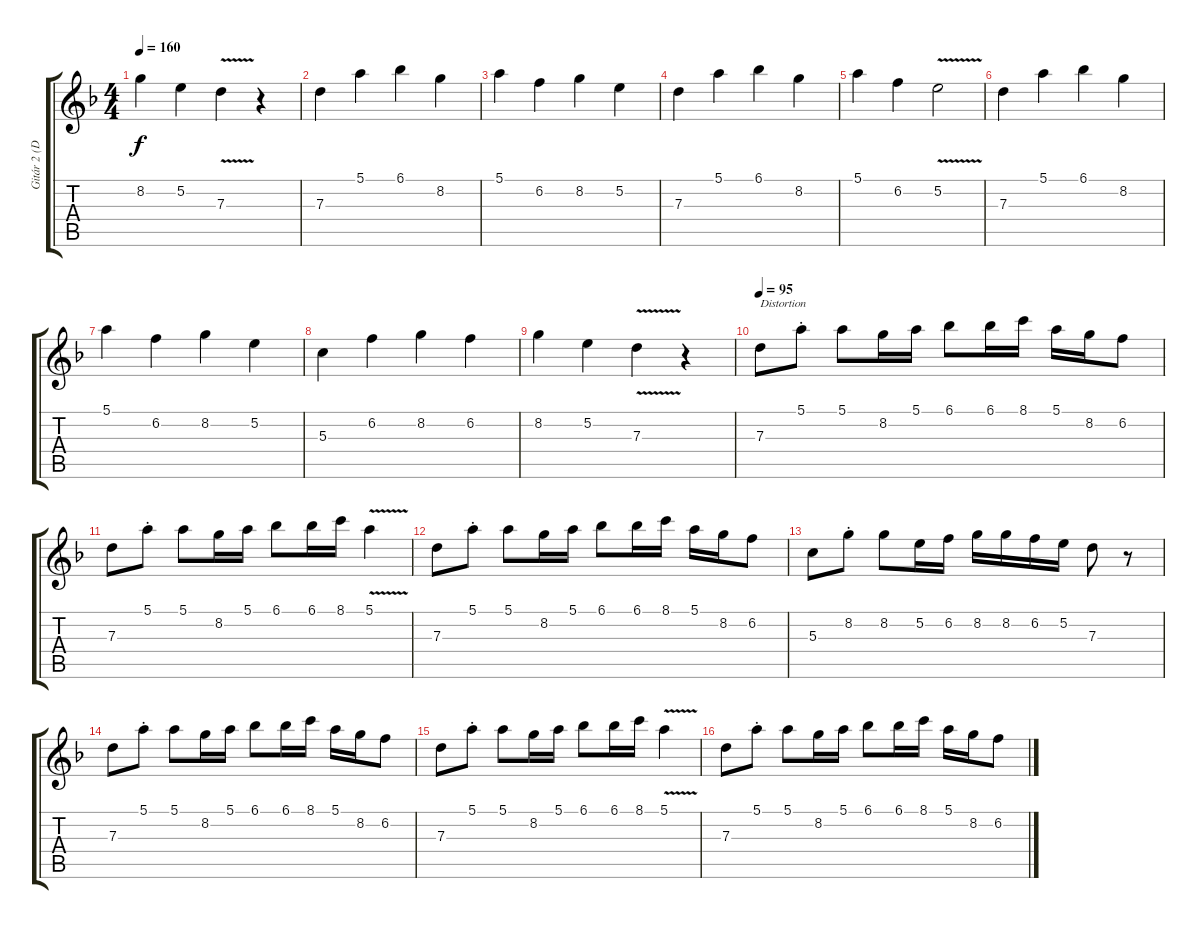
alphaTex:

\track ("Gitár 2 (Dave Murray)" "Gitár 2 (D") {instrument distortionguitar}
\staff {score tabs}
\tuning (E4 B3 G3 D3 A2 E2) {hide}
\ts (4 4)
\tempo 160
\clef g2
\ks f
8.2.4{dy f} 5.2.4 7.3{v}.4 r.4 |
7.3.4 5.1.4 6.1.4 8.2.4 |
5.1.4 6.2.4 8.2.4 5.2.4 |
7.3.4 5.1.4 6.1.4 8.2.4 |
5.1.4 6.2.4 5.2{v}.2 |
7.3.4 5.1.4 6.1.4 8.2.4 |
5.1.4 6.2.4 8.2.4 5.2.4 |
5.3.4 6.2.4 8.2.4 6.2.4 |
8.2.4 5.2.4 7.3{v}.4 r.4 |
\tempo 95
7.3.8{txt "Distortion" instrument distortionguitar} 5.1{st}.8 5.1.8 8.2.16 5.1.16 6.1.8 6.1.16 8.1.16 5.1.16 8.2.16 6.2.8 |
7.3.8 5.1{st}.8 5.1.8 8.2.16 5.1.16 6.1.8 6.1.16 8.1.16 5.1{v}.4 |
7.3.8 5.1{st}.8 5.1.8 8.2.16 5.1.16 6.1.8 6.1.16 8.1.16 5.1.16 8.2.16 6.2.8 |
5.3.8 8.2{st}.8 8.2.8 5.2.16 6.2.16 8.2.16 8.2.16 6.2.16 5.2.16 7.3.8 r.8 |
7.3.8 5.1{st}.8 5.1.8 8.2.16 5.1.16 6.1.8 6.1.16 8.1.16 5.1.16 8.2.16 6.2.8 |
7.3.8 5.1{st}.8 5.1.8 8.2.16 5.1.16 6.1.8 6.1.16 8.1.16 5.1{v}.4 |
7.3.8 5.1{st}.8 5.1.8 8.2.16 5.1.16 6.1.8 6.1.16 8.1.16 5.1.16 8.2.16 6.2.8
